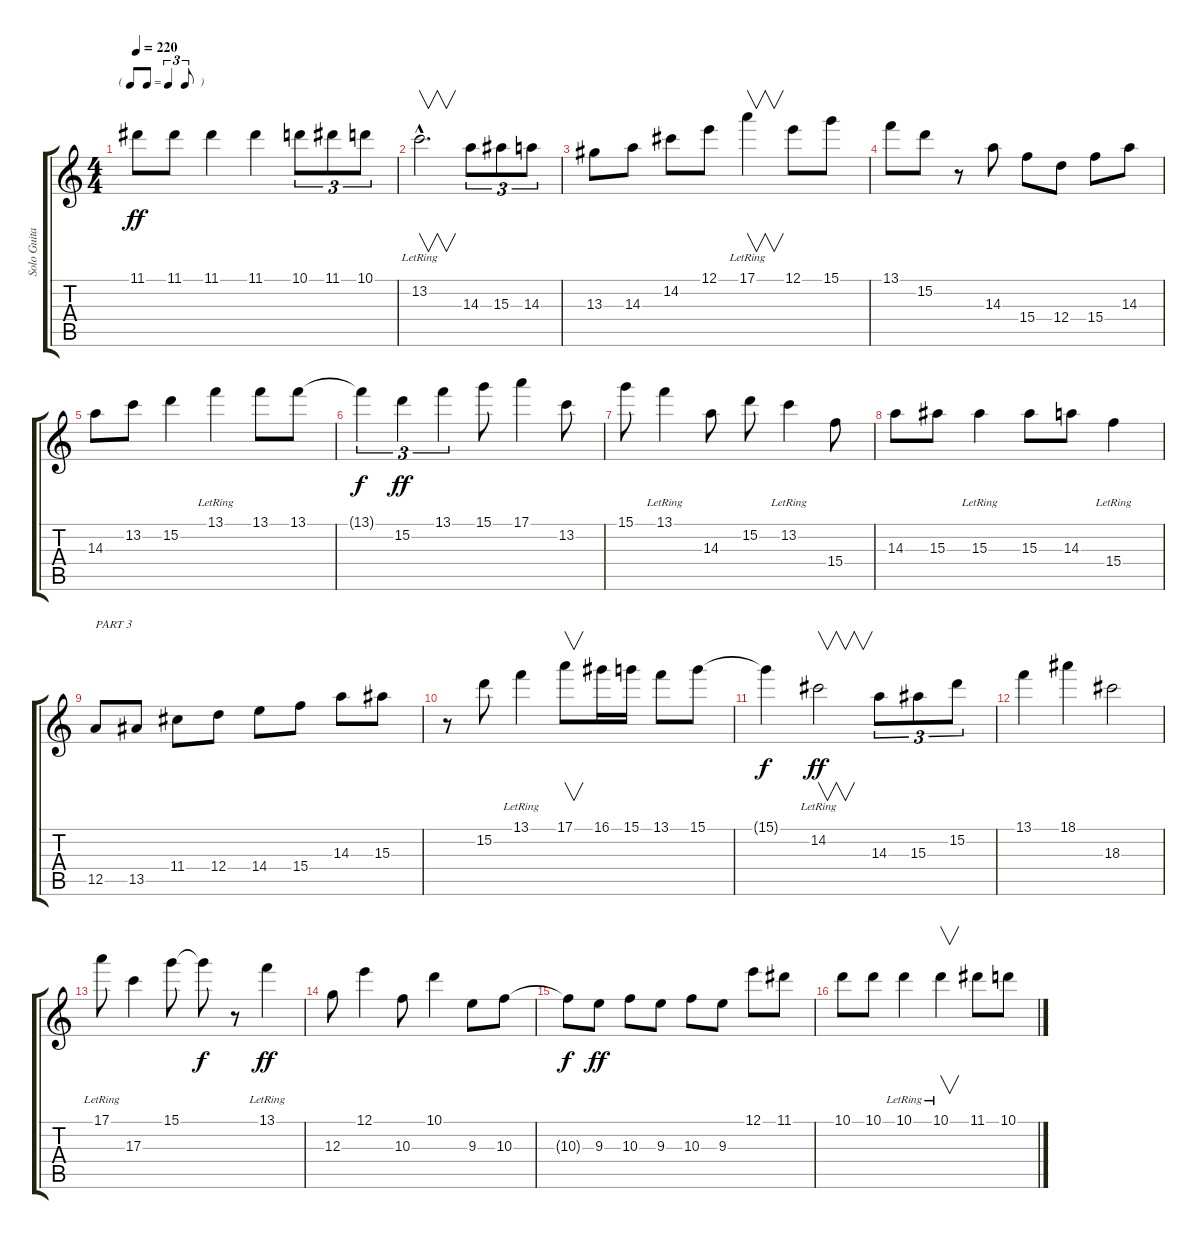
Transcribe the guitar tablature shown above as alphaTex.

\track ("Solo Guitar" "Solo Guita") {instrument acousticguitarsteel}
\staff {score tabs}
\tuning (E4 B3 G3 D3 A2 E2) {hide}
\ts (4 4)
\tf triplet8th
\tempo 220
\clef g2
\ks c
11.1.8{dy ff} 11.1.8 11.1.4 11.1.4 10.1.8{tu (3 2)} 11.1.8{tu (3 2)} 10.1.8{tu (3 2)} |
13.2{hac lr}.2{v d} 14.3.8{tu (3 2)} 15.3.8{tu (3 2)} 14.3.8{tu (3 2)} |
13.3.8 14.3.8 14.2.8 12.1.8 17.1{lr}.4{v} 12.1.8 15.1.8 |
13.1.8 15.2.8 r.8 14.3.8 15.4.8 12.4.8 15.4.8 14.3.8 |
14.3.8 13.2.8 15.2.4 13.1{lr}.4 13.1.8 13.1.8 |
13.1{t}.4{tu (3 2) dy f} 15.2.4{tu (3 2) dy ff} 13.1.4{tu (3 2)} 15.1.8 17.1.4 13.2.8 |
15.1.8 13.1{lr}.4 14.3.8 15.2.8 13.2{lr}.4 15.4.8 |
14.3.8 15.3.8 15.3{lr}.4 15.3.8 14.3.8 15.4{lr}.4 |
12.5.8{txt "PART 3"} 13.5.8 11.4.8 12.4.8 14.4.8 15.4.8 14.3.8 15.3.8 |
r.8 15.2.8 13.1{lr}.4 17.1.8{v} 16.1.16 15.1.16 13.1.8 15.1.8 |
15.1{t}.4{dy f} 14.2{lr}.2{v dy ff} 14.3.8{tu (3 2)} 15.3.8{tu (3 2)} 15.2.8{tu (3 2)} |
13.1.4 18.1.4 18.3.2 |
17.1{lr}.8 17.3.4 15.1.8 15.1{t}.8{dy f} r.8 13.1{lr}.4{dy ff} |
12.3.8 12.1.4 10.3.8 10.1.4 9.3.8 10.3.8 |
10.3{t}.8{dy f} 9.3.8{dy ff} 10.3.8 9.3.8 10.3.8 9.3.8 12.1.8 11.1.8 |
10.1.8 10.1.8 10.1{lr}.4 10.1{lr}.4{v} 11.1.8 10.1.8
